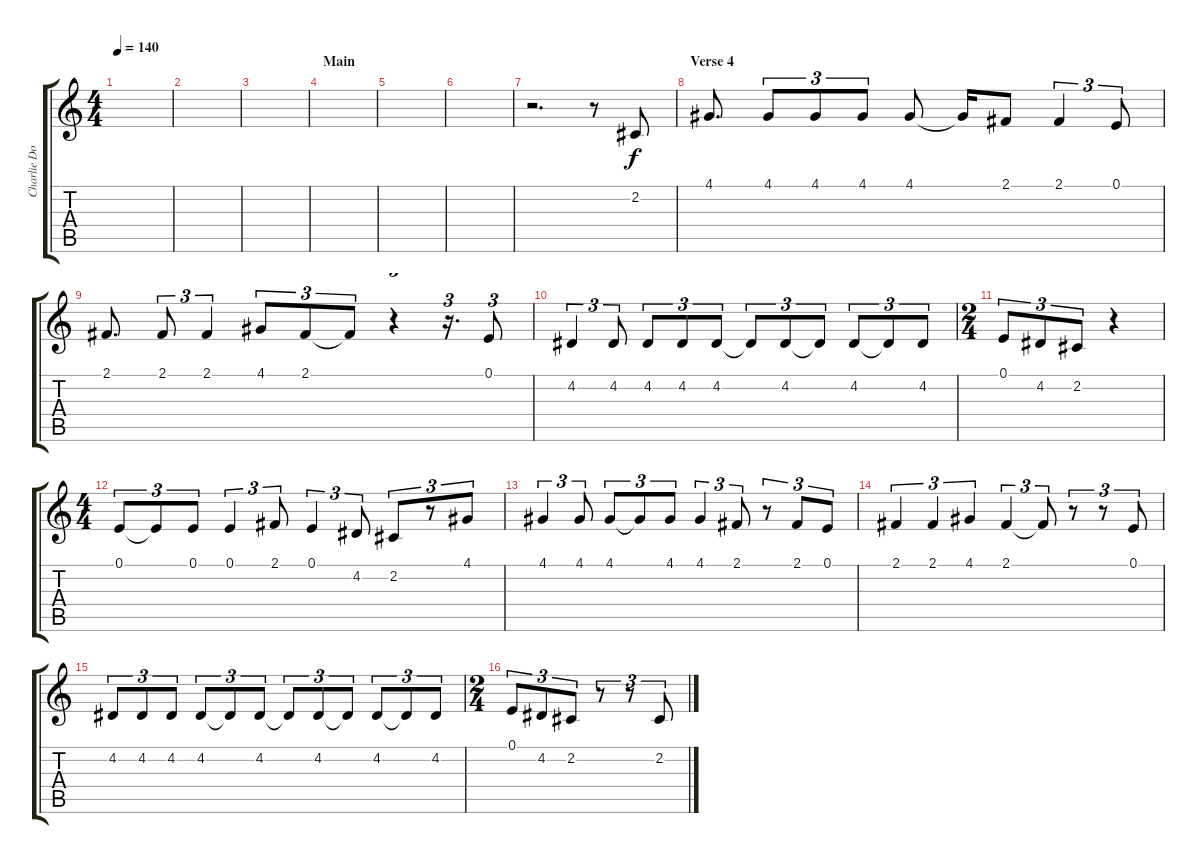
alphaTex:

\track ("Charlie Dominici Vocals" "Charlie Do") {instrument lead6voice}
\staff {score tabs}
\tuning (E4 B3 G3 D3 A2 E2) {hide}
\ts (4 4)
\tempo 140
\clef g2
\ks c
|
|
|
\section ("" "Main")
|
|
|
r.2{d} r.8 2.2.8 |
\section ("" "Verse 4")
4.1.8{d} 4.1.8{tu (3 2)} 4.1.8{tu (3 2)} 4.1.8{tu (3 2)} 4.1.8 4.1{t}.16 2.1.8 2.1.4{tu (3 2)} 0.1.8{tu (3 2)} |
2.1.8{d} 2.1.8{tu (3 2)} 2.1.4{tu (3 2)} 4.1.8{tu (3 2)} 2.1.8{tu (3 2)} 2.1{t}.8{tu (3 2)} r.4{tu (3 2)} r.16{d tu (3 2)} 0.1.8{tu (3 2)} |
4.2.4{tu (3 2)} 4.2.8{tu (3 2)} 4.2.8{tu (3 2)} 4.2.8{tu (3 2)} 4.2.8{tu (3 2)} 4.2{t}.8{tu (3 2)} 4.2.8{tu (3 2)} 4.2{t}.8{tu (3 2)} 4.2.8{tu (3 2)} 4.2{t}.8{tu (3 2)} 4.2.8{tu (3 2)} |
\ts (2 4)
0.1.8{tu (3 2)} 4.2.8{tu (3 2)} 2.2.8{tu (3 2)} r.4 |
\ts (4 4)
0.1.8{tu (3 2)} 0.1{t}.8{tu (3 2)} 0.1.8{tu (3 2)} 0.1.4{tu (3 2)} 2.1.8{tu (3 2)} 0.1.4{tu (3 2)} 4.2.8{tu (3 2)} 2.2.8{tu (3 2)} r.8{tu (3 2)} 4.1.8{tu (3 2)} |
4.1.4{tu (3 2)} 4.1.8{tu (3 2)} 4.1.8{tu (3 2)} 4.1{t}.8{tu (3 2)} 4.1.8{tu (3 2)} 4.1.4{tu (3 2)} 2.1.8{tu (3 2)} r.8{tu (3 2)} 2.1.8{tu (3 2)} 0.1.8{tu (3 2)} |
2.1.4{tu (3 2)} 2.1.4{tu (3 2)} 4.1.4{tu (3 2)} 2.1.4{tu (3 2)} 2.1{t}.8{tu (3 2)} r.8{tu (3 2)} r.8{tu (3 2)} 0.1.8{tu (3 2)} |
4.2.8{tu (3 2)} 4.2.8{tu (3 2)} 4.2.8{tu (3 2)} 4.2.8{tu (3 2)} 4.2{t}.8{tu (3 2)} 4.2.8{tu (3 2)} 4.2{t}.8{tu (3 2)} 4.2.8{tu (3 2)} 4.2{t}.8{tu (3 2)} 4.2.8{tu (3 2)} 4.2{t}.8{tu (3 2)} 4.2.8{tu (3 2)} |
\ts (2 4)
0.1.8{tu (3 2)} 4.2.8{tu (3 2)} 2.2.8{tu (3 2)} r.8{tu (3 2)} r.8{tu (3 2)} 2.2.8{tu (3 2)}
